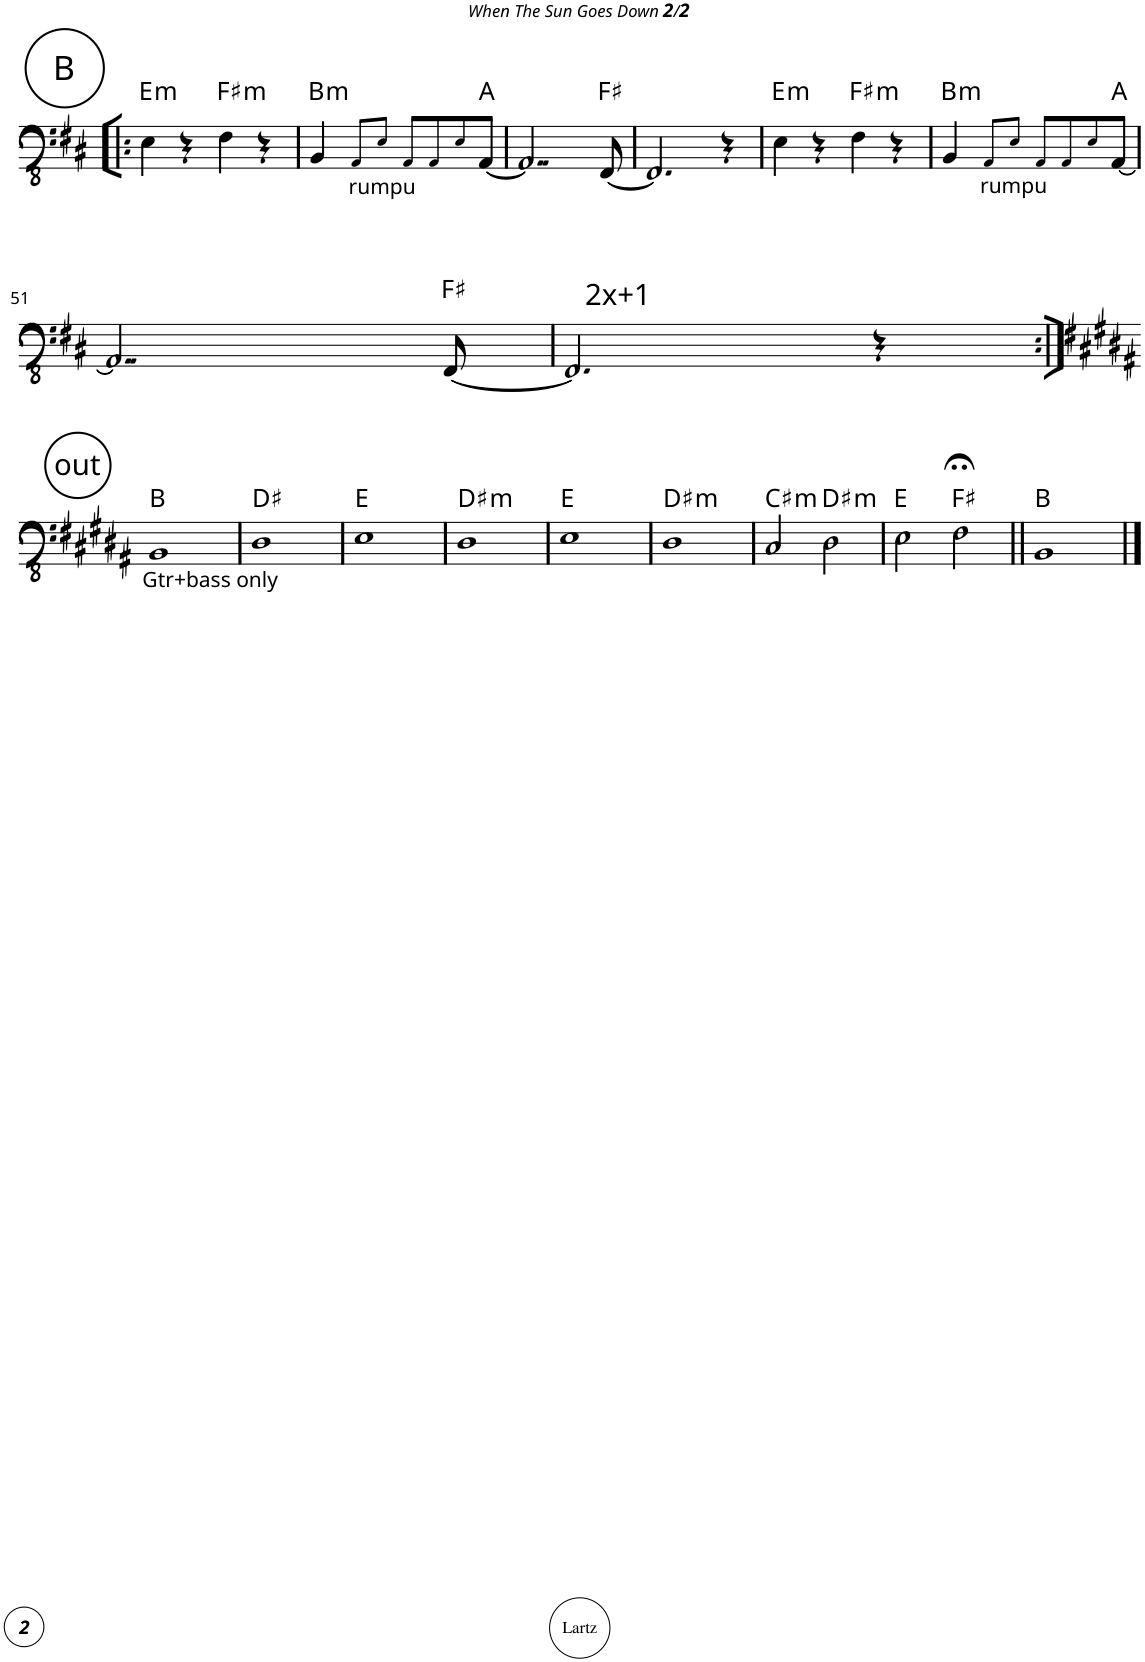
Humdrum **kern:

**kern	**harte
*part1	*part1
*staff1	*
*I"Piano	*
*I'Pno.	*
!!LO:PB:g=z
*clefFv4	*
*k[f#c#]	*
*M4/4	*
!!LO:REH:place=s1:a:cj:enc=circle:fs=16:t=B
=45!|:	=45!|:
!	!LO:H:kt=m
4EE\	E:min
4r	.
!	!LO:H:kt=m
4FF#\	F#:min
4r	.
=46	=46
!	!LO:H:kt=m
4BBB/	B:min
!LO:TX:b:t=rumpu	!
8AAA!/L	.
8EE!/J	.
8AAA!/L	.
8AAA!/	.
8EE!/	.
[8AAA/J	A:maj
=47	=47
2..AAA/]	.
[8FFF#/	F#:maj
=48	=48
2.FFF#/]	.
4r	.
=49	=49
!	!LO:H:kt=m
4EE\	E:min
4r	.
!	!LO:H:kt=m
4FF#\	F#:min
4r	.
=50	=50
!	!LO:H:kt=m
4BBB/	B:min
!LO:TX:b:t=rumpu	!
8AAA!/L	.
8EE!/J	.
8AAA!/L	.
8AAA!/	.
8EE!/	.
[8AAA/J	A:maj
!!LO:LB:g=z
=51	=51
2..AAA/]	.
[8FFF#/	F#:maj
=52	=52
!LO:TX:a:t=2x+1	!
2.FFF#/]	.
4r	.
!!LO:LB:g=z
!!LO:REH:place=s1:a:cj:enc=circle:fs=14:t=out
=53:|!	=53:|!
*k[f#c#g#d#a#]	*
!LO:TX:b:t=Gtr+bass only	!
1BBB	B:maj
=54	=54
1DD#	D#:maj
=55	=55
1EE	E:maj
=56	=56
!	!LO:H:kt=m
1DD#	D#:min
=57	=57
1EE	E:maj
=58	=58
!	!LO:H:kt=m
1DD#	D#:min
=59	=59
!	!LO:H:kt=m
2CC#/	C#:min
!	!LO:H:kt=m
2DD#\	D#:min
=60	=60
2EE\	E:maj
2FF#;<\	F#:maj
=61||	=61||
1BBB	B:maj
==	==
*-	*-
